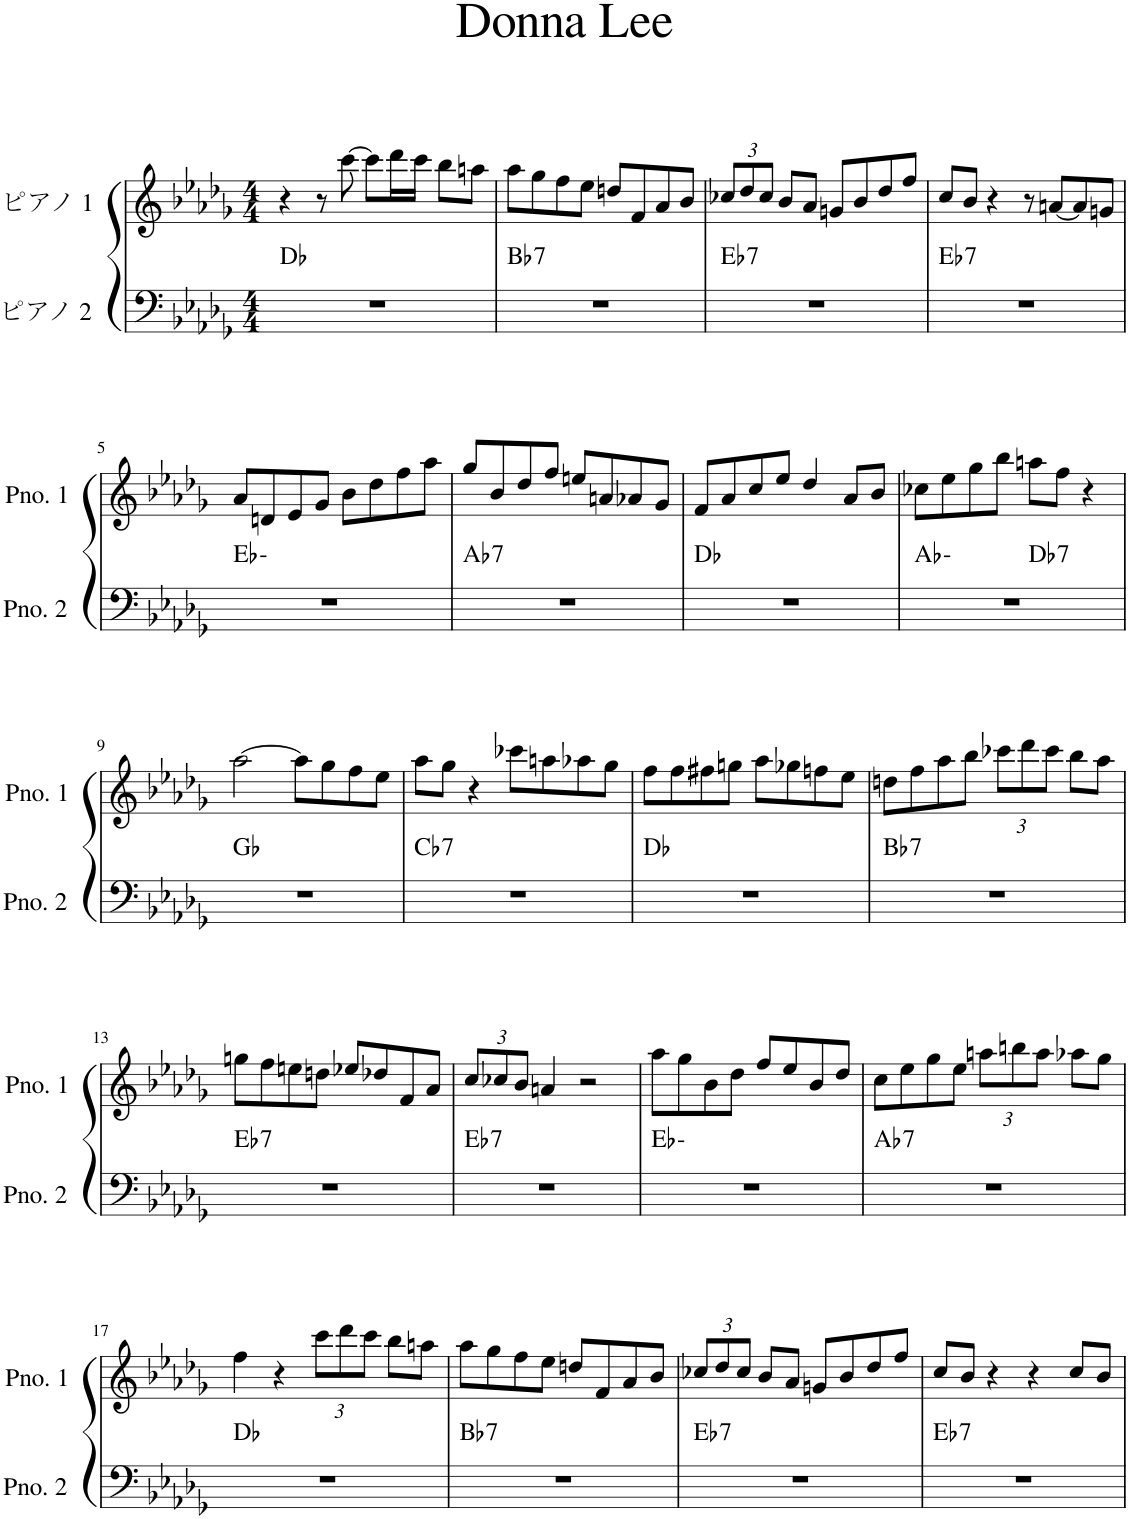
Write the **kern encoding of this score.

**kern	**harte	**kern
*part2	*part2	*part1
*staff2	*	*staff1
*I"ピアノ 2	*	*I"ピアノ 1
*clefF4	*	*clefG2
*k[b-e-a-d-g-]	*	*k[b-e-a-d-g-]
*M4/4	*	*M4/4
=1	=1	=1
1r	Db:maj	4r
.	.	8r
.	.	[8ccc\
.	.	8ccc\L]
.	.	16ddd-\L
.	.	16ccc\JJ
.	.	8bb-\L
.	.	8aan\J
=2	=2	=2
!	!LO:H:kt=7	!
1r	Bb:7	8aa-\L
.	.	8gg-\
.	.	8ff\
.	.	8ee-\J
.	.	8ddn/L
.	.	8f/
.	.	8a-/
.	.	8b-/J
=3	=3	=3
*	*	*Xbrackettup
!	!LO:H:kt=7	!
1r	Eb:7	12cc-X/L
.	.	12dd-/
.	.	12cc-/J
.	.	8b-/L
.	.	8a-/J
.	.	8gn/L
.	.	8b-/
.	.	8dd-/
.	.	8ff/J
=4	=4	=4
!	!LO:H:kt=7	!
1r	Eb:7	8cc/L
.	.	8b-/J
.	.	4r
.	.	8r
.	.	[8an/L
.	.	8a/]
.	.	8gn/J
!!LO:LB:g=z
=5	=5	=5
1r	Eb:min	8a-/L
.	.	8dn/
.	.	8e-/
.	.	8g-/J
.	.	8b-\L
.	.	8dd-\
.	.	8ff\
.	.	8aa-\J
=6	=6	=6
!	!LO:H:kt=7	!
1r	Ab:7	8gg-/L
.	.	8b-/
.	.	8dd-/
.	.	8ff/J
.	.	8een/L
.	.	8an/
.	.	8a-X/
.	.	8g-/J
=7	=7	=7
1r	Db:maj	8f/L
.	.	8a-/
.	.	8cc/
.	.	8ee-/J
.	.	4dd-/
.	.	8a-/L
.	.	8b-/J
=8	=8	=8
*^	*	*
1r	2ryy	Ab:min	8cc-X\L
.	.	.	8ee-\
.	.	.	8gg-\
.	.	.	8bb-\J
!	!	!LO:H:kt=7	!
.	2ryy	Db:7	8aan\L
.	.	.	8ff\J
.	.	.	4r
*v	*v	*	*
!!LO:LB:g=z
=9	=9	=9
1r	Gb:maj	[2aa-\
.	.	8aa-\L]
.	.	8gg-\
.	.	8ff\
.	.	8ee-\J
=10	=10	=10
!	!LO:H:kt=7	!
1r	Cb:7	8aa-\L
.	.	8gg-\J
.	.	4r
.	.	8ccc-X\L
.	.	8aan\
.	.	8aa-X\
.	.	8gg-\J
=11	=11	=11
1r	Db:maj	8ff\L
.	.	8ff\
.	.	8ff#X\
.	.	8ggn\J
.	.	8aa-\L
.	.	8gg-X\
.	.	8ffn\
.	.	8ee-\J
=12	=12	=12
!	!LO:H:kt=7	!
1r	Bb:7	8ddn\L
.	.	8ff\
.	.	8aa-\
.	.	8bb-\J
.	.	12ccc-X\L
.	.	12ddd-\
.	.	12ccc-\J
.	.	8bb-\L
.	.	8aa-\J
!!LO:LB:g=z
=13	=13	=13
!	!LO:H:kt=7	!
1r	Eb:7	8ggn\L
.	.	8ff\
.	.	8een\
.	.	8ddn\J
.	.	8ee-X/L
.	.	8dd-X/
.	.	8f/
.	.	8a-/J
=14	=14	=14
!	!LO:H:kt=7	!
1r	Eb:7	12cc/L
.	.	12cc-X/
.	.	12b-/J
.	.	4an/
.	.	2r
=15	=15	=15
1r	Eb:min	8aa-\L
.	.	8gg-\
.	.	8b-\
.	.	8dd-\J
.	.	8ff/L
.	.	8ee-/
.	.	8b-/
.	.	8dd-/J
=16	=16	=16
!	!LO:H:kt=7	!
1r	Ab:7	8cc\L
.	.	8ee-\
.	.	8gg-\
.	.	8ee-\J
.	.	12aan\L
.	.	12bbn\
.	.	12aa\J
.	.	8aa-X\L
.	.	8gg-\J
!!LO:LB:g=z
=17	=17	=17
1r	Db:maj	4ff\
.	.	4r
.	.	12ccc\L
.	.	12ddd-\
.	.	12ccc\J
.	.	8bb-\L
.	.	8aan\J
=18	=18	=18
!	!LO:H:kt=7	!
1r	Bb:7	8aa-\L
.	.	8gg-\
.	.	8ff\
.	.	8ee-\J
.	.	8ddn/L
.	.	8f/
.	.	8a-/
.	.	8b-/J
=19	=19	=19
!	!LO:H:kt=7	!
1r	Eb:7	12cc-X/L
.	.	12dd-/
.	.	12cc-/J
.	.	8b-/L
.	.	8a-/J
.	.	8gn/L
.	.	8b-/
.	.	8dd-/
.	.	8ff/J
=20	=20	=20
!	!LO:H:kt=7	!
1r	Eb:7	8cc/L
.	.	8b-/J
.	.	4r
.	.	4r
.	.	8cc/L
.	.	8b-/J
=	=	=
*-	*-	*-
